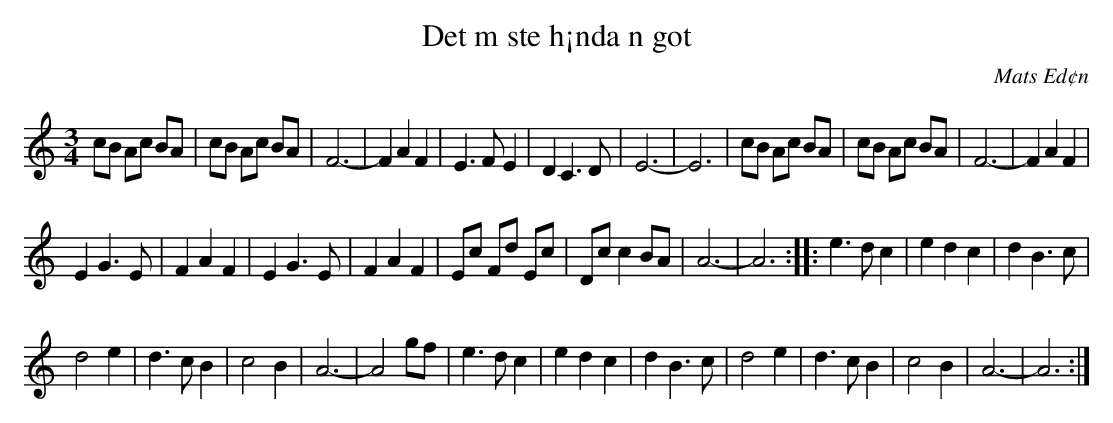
X:1
T:Det m ste h¡nda n got
C:Mats Ed¢n
M:3/4
L:1/8
K:C
cB Ac BA|cB Ac BA|F6-|F2 A2 F2|E3F E2|D2 C3D|E6-|E6|\
cB Ac BA|cB Ac BA|F6-|F2 A2 F2|
E2 G3E|F2A2F2|\
E2 G3E|F2A2F2|Ec Fd Ec|Dc c2 BA|A6-|A6:|\
|:e3dc2|e2d2c2|d2B3c|
d4e2|d3cB2|c4B2|A6-|A4gf|\
e3dc2|e2d2c2|d2B3c|d4e2|d3cB2|c4B2|A6-|A6:|
